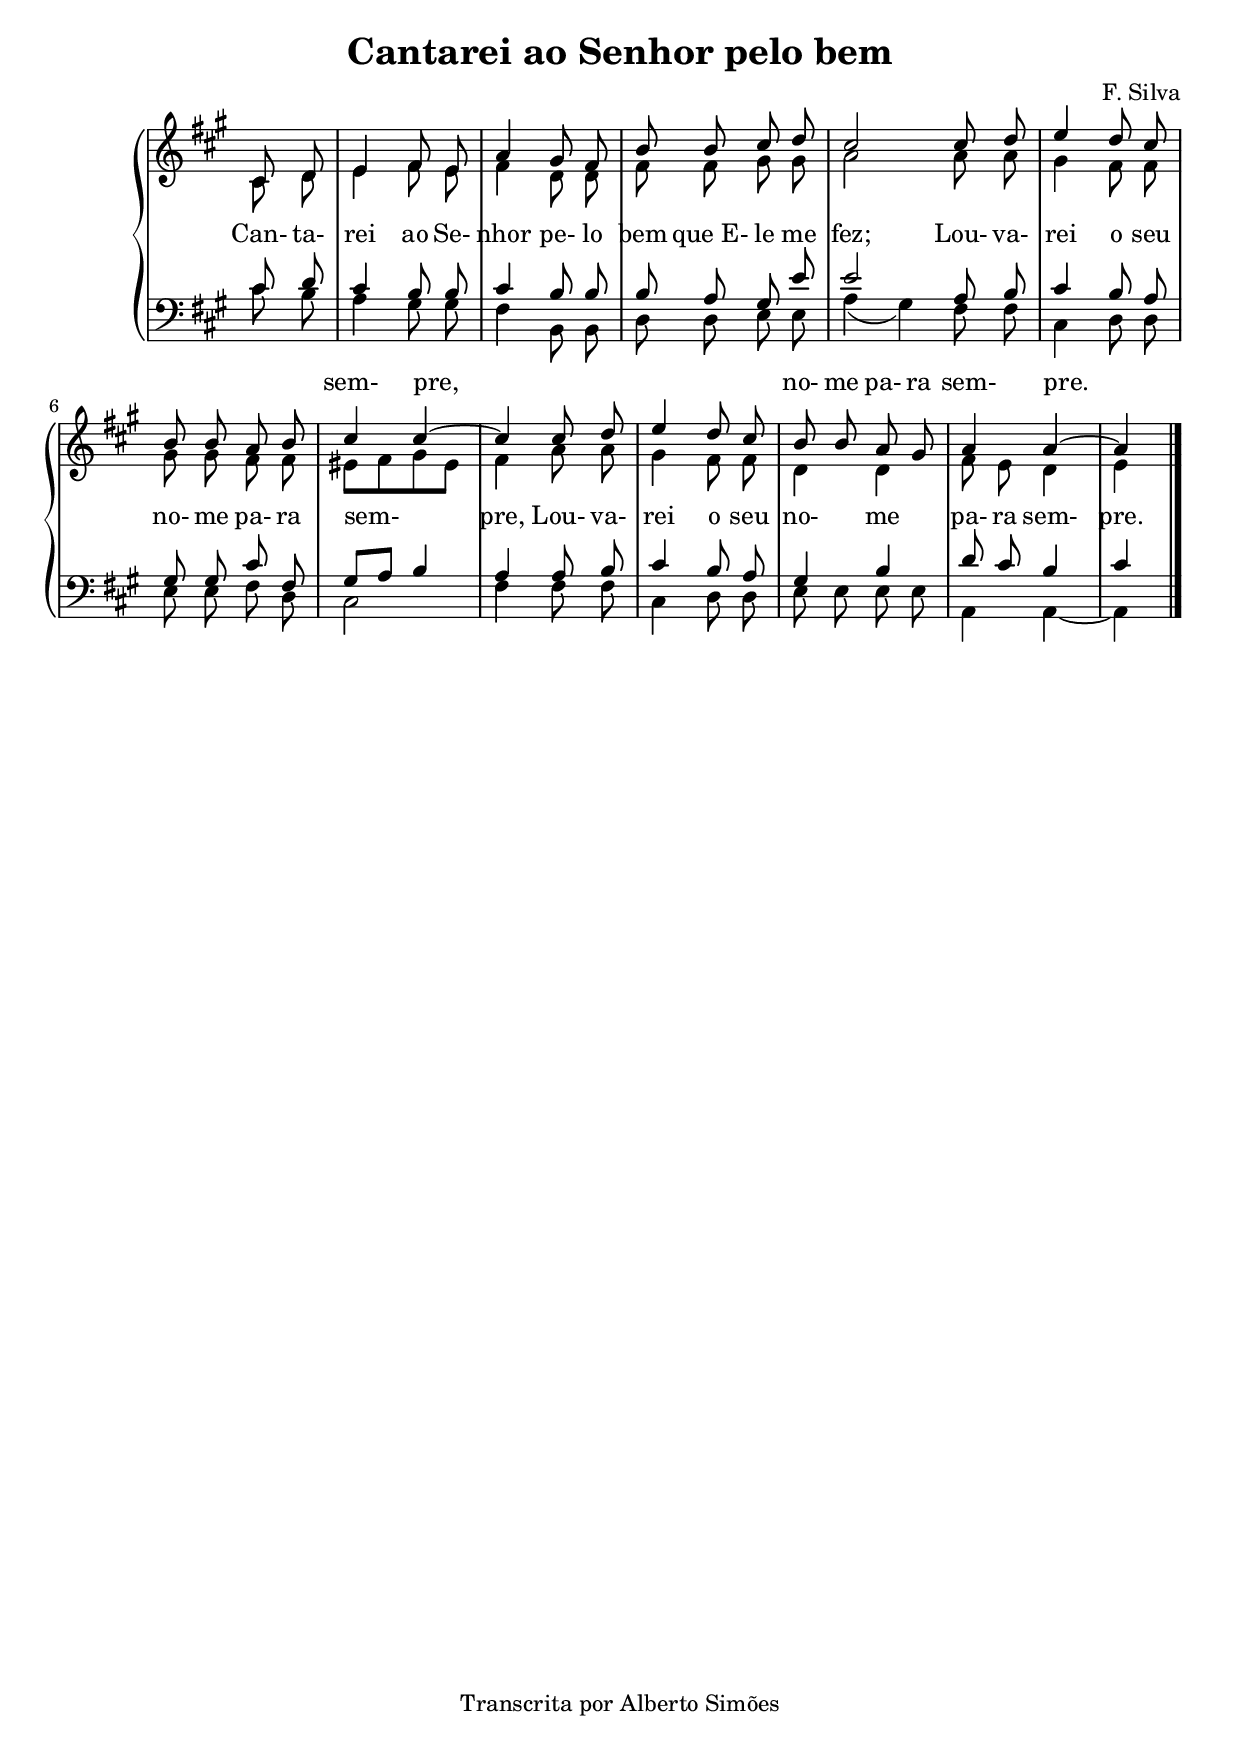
\version "2.14.0"

\header {
  title = "Cantarei ao Senhor pelo bem"
  composer = "F. Silva"
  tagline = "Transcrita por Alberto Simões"

  ocasioes = "accaodegracas,comunhao"
  seccao   = "comunhao"
}

%%%% Revista 98

global = {
  \key a \major
  \time 2/4
}

text = \lyricmode {
  Can- ta- rei ao Se- nhor pe- lo bem que_E- le me fez;
  Lou- va- rei o seu no- me pa- ra sem- pre,
  Lou- va- rei o seu no- me pa- ra sem- pre.
}

textA = \lyricmode {
  \repeat unfold 22 { \skip 1 }
  sem- pre,
  \repeat unfold 5 { \skip 1 }
  no- me pa- ra sem- pre.
}

upperA = \relative c' {
  \autoBeamOff
  \voiceOne
  \partial 4 cis8 d | e4 fis8 e | a4 gis8 fis | b b cis d |
  \time 3/4 cis2 cis8 d | \time 2/4 e4 d8 cis | b b a b | cis4 cis ~ |
  cis cis8 d | e4 d8 cis | b b a gis | a4 a ~ | a \bar "|."
}

upperB = \relative c' {
  \autoBeamOff
  \voiceTwo
  \partial 4 cis8 d | e4 fis8 e | fis4 d8 d | fis fis gis gis |
  \time 3/4 a2 a8 a | \time 2/4 gis4 fis8 fis | gis gis fis fis | eis[ fis gis eis] |
  fis4 a8 a | gis4 fis8 fis | d4 d | fis8 e  d4 | e \bar "|."
}

upper = {
  \global
  \clef treble
  << \new Voice = "melA" \upperA 
     \new Voice = "mel" \upperB >>
}

lowerA = \relative c' {
  \autoBeamOff

  \partial 4 cis8 d | cis4 b8 b | cis4 b8 b | b a gis e' |
  \time 3/4 e2 a,8 b | \time 2/4 cis4 b8 a | gis gis cis fis, | gis8[ a] b4 |
  a4 a8 b | cis4 b8 a | gis4 b | d8 cis b4 | cis \bar "|."
}


lowerB = \relative c' {
  \autoBeamOff

  \partial 4 cis8 b | a4 gis8 gis | fis4 b,8 b | d d e e | \time 3/4
  a4( gis) fis8 fis | \time 2/4 cis4 d8 d | e e fis d | cis2 |
  fis4 fis8 fis | cis4 d8 d | e8 e e e | a,4 a ~ | a \bar "|."
}

lower = {
  \global
  \clef bass
  << \lowerA \\ \lowerB >>
}

\score {
  <<
    \new PianoStaff <<
      \new Staff = "upper" \upper
      \new Staff = "lower" \lower
    >>
    \new Lyrics \with { alignAboveContext = "lower" }
                { \lyricsto "mel" \text}
    \new Lyrics \with { alignAboveContext = "upper" }
                { \lyricsto "melA" \textA}
  >>
  \layout {
  \context {
    \Staff
    \remove "Time_signature_engraver"
  }
    \context {
      \Staff \RemoveEmptyStaves       
      % \override VerticalAxisGroup #'remove-first = ##t
    }
  }
  \midi {
    \context {
      \Score
      tempoWholesPerMinute = #(ly:make-moment 90 4)
    }
  }
}


